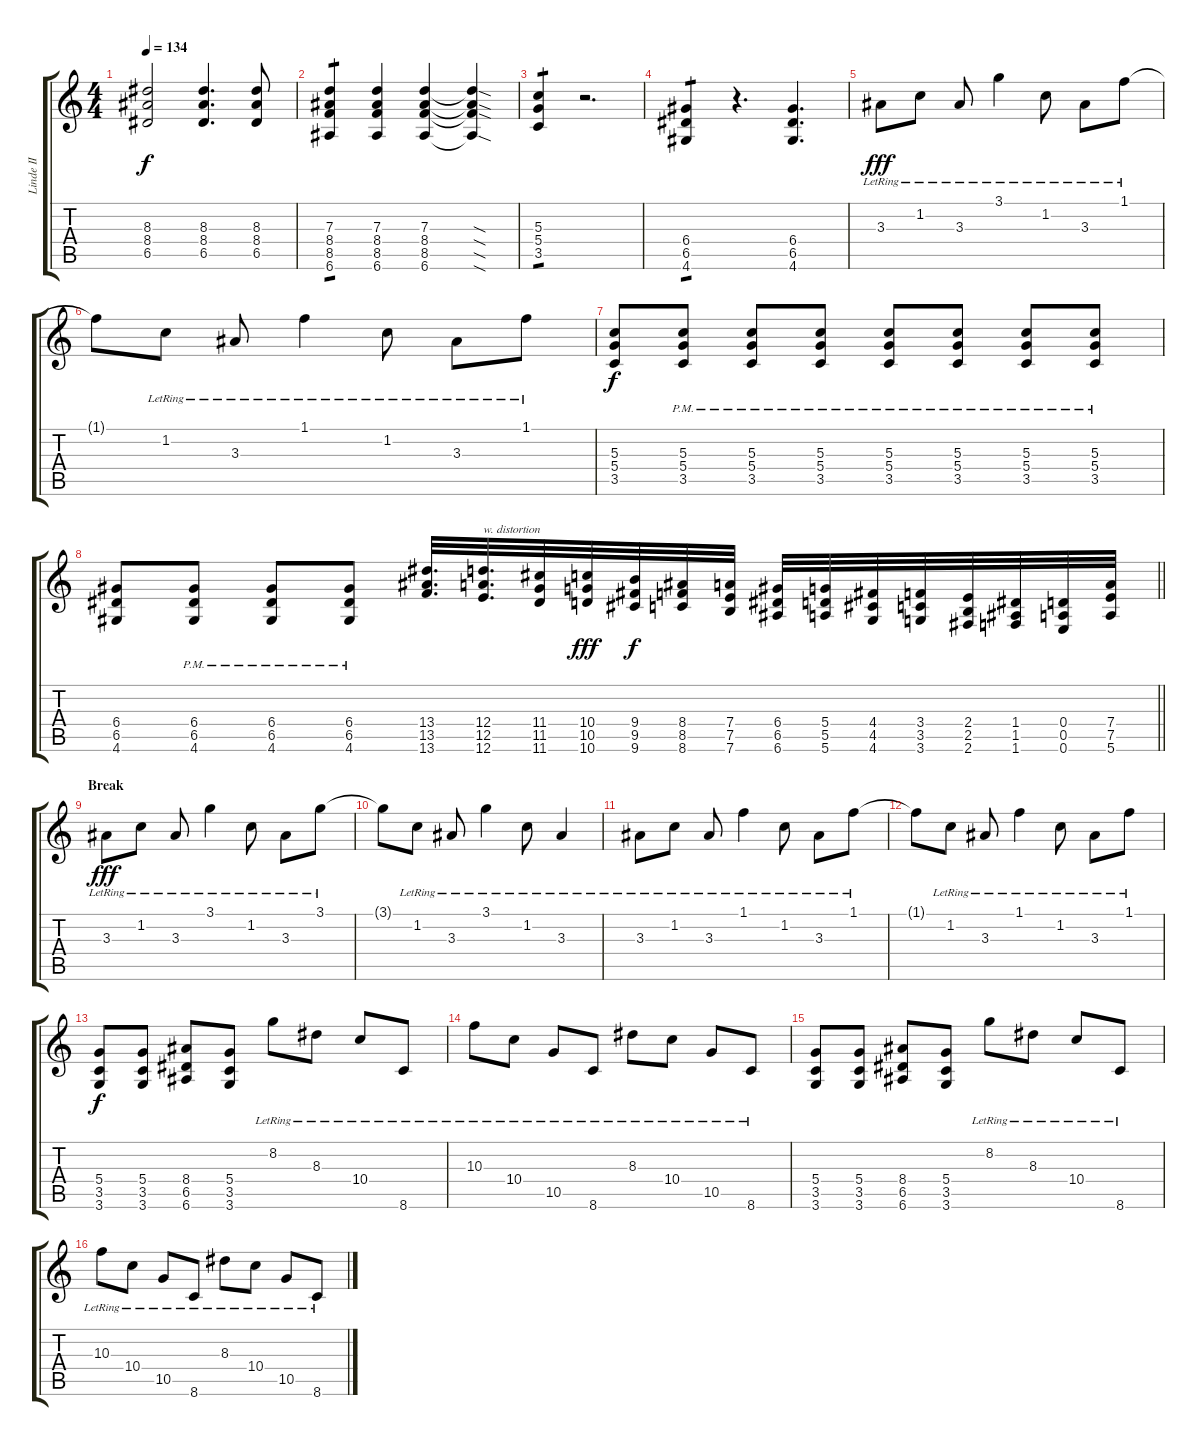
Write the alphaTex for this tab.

\track ("Linde II" "Linde II") {instrument overdrivenguitar}
\staff {score tabs}
\tuning (E4 B3 G3 D3 A2 E2) {hide}
\ts (4 4)
\tempo 134
\clef g2
\ks c
(8.3 8.4 6.5).2{dy f} (8.3 8.4 6.5).4{d} (8.3 8.4 6.5).8 |
(7.3 8.4 8.5 6.6).4{tp 1} (7.3 8.4 8.5 6.6).4 (7.3 8.4 8.5 6.6).4 (7.3{sod t} 8.4{sod t} 8.5{sod t} 6.6{sod t}).4 |
(5.3 5.4 3.5).4{tp 1} r.2{d} |
(6.4 6.5 4.6).4{tp 1} r.4{d} (6.4 6.5 4.6).4{d} |
3.3{lr}.8{dy fff volume 16 instrument acousticguitarnylon} 1.2{lr}.8 3.3{lr}.8 3.1{lr}.4 1.2{lr}.8 3.3{lr}.8 1.1{lr}.8 |
1.1{t}.8 1.2{lr}.8 3.3{lr}.8 1.1{lr}.4 1.2{lr}.8 3.3{lr}.8 1.1{lr}.8 |
(5.3 5.4 3.5).8{dy f} (5.3{pm} 5.4{pm} 3.5{pm}).8 (5.3{pm} 5.4{pm} 3.5{pm}).8 (5.3{pm} 5.4{pm} 3.5{pm}).8 (5.3{pm} 5.4{pm} 3.5{pm}).8 (5.3{pm} 5.4{pm} 3.5{pm}).8 (5.3{pm} 5.4{pm} 3.5{pm}).8 (5.3{pm} 5.4{pm} 3.5{pm}).8 |
\barLineRight lightlight
(6.4 6.5 4.6).8 (6.4{pm} 6.5{pm} 4.6{pm}).8 (6.4{pm} 6.5{pm} 4.6{pm}).8 (6.4{pm} 6.5{pm} 4.6{pm}).8 (13.4 13.5 13.6).32{d volume 16 instrument guitarfretnoise} (12.4 12.5 12.6).32{d txt "w. distortion"} (11.4 11.5 11.6).32 (10.4 10.5 10.6).32{dy fff} (9.4 9.5 9.6).32{dy f} (8.4 8.5 8.6).32 (7.4 7.5 7.6).32 (6.4 6.5 6.6).32 (5.4 5.5 5.6).32 (4.4 4.5 4.6).32 (3.4 3.5 3.6).32 (2.4 2.5 2.6).32 (1.4 1.5 1.6).32 (0.4 0.5 0.6).32 (7.4 7.5 5.6).32 |
\section ("" "Break")
3.3{lr}.8{dy fff instrument acousticguitarsteel} 1.2{lr}.8 3.3{lr}.8 3.1{lr}.4 1.2{lr}.8 3.3{lr}.8 3.1{lr}.8 |
3.1{t}.8 1.2{lr}.8 3.3{lr}.8 3.1{lr}.4 1.2{lr}.8 3.3{lr}.4 |
3.3{lr}.8 1.2{lr}.8 3.3{lr}.8 1.1{lr}.4 1.2{lr}.8 3.3{lr}.8 1.1{lr}.8 |
1.1{t}.8 1.2{lr}.8 3.3{lr}.8 1.1{lr}.4 1.2{lr}.8 3.3{lr}.8 1.1{lr}.8 |
(5.4 3.5 3.6).8{dy f volume 13 instrument overdrivenguitar} (5.4 3.5 3.6).8 (8.4 6.5 6.6).8 (5.4 3.5 3.6).8 8.2{lr}.8{instrument acousticguitarsteel} 8.3{lr}.8 10.4{lr}.8 8.6{lr}.8 |
10.3{lr}.8 10.4{lr}.8 10.5{lr}.8 8.6{lr}.8 8.3{lr}.8 10.4{lr}.8 10.5{lr}.8 8.6{lr}.8 |
(5.4 3.5 3.6).8{volume 13 instrument overdrivenguitar} (5.4 3.5 3.6).8 (8.4 6.5 6.6).8 (5.4 3.5 3.6).8 8.2{lr}.8{instrument acousticguitarsteel} 8.3{lr}.8 10.4{lr}.8 8.6{lr}.8 |
10.3{lr}.8 10.4{lr}.8 10.5{lr}.8 8.6{lr}.8 8.3{lr}.8 10.4{lr}.8 10.5{lr}.8 8.6{lr}.8
